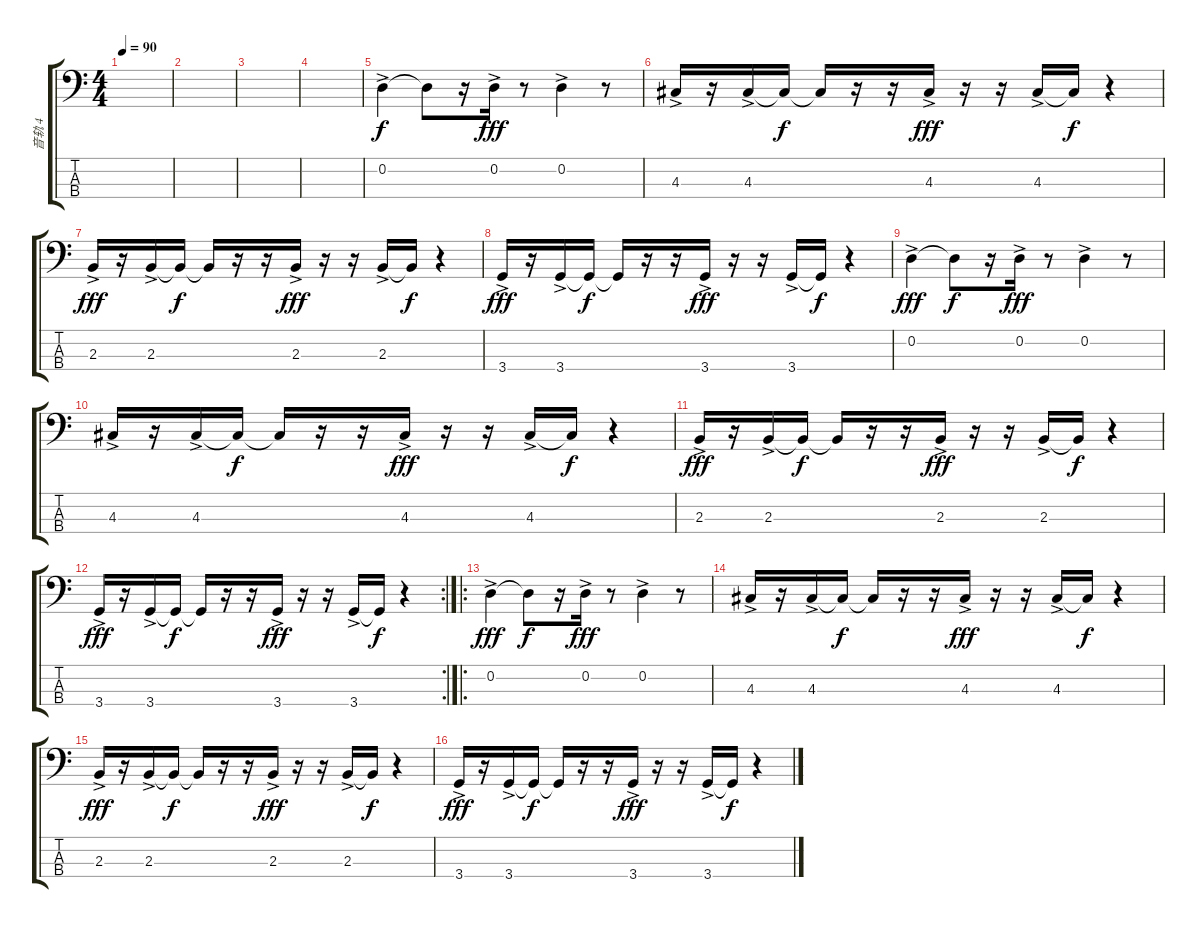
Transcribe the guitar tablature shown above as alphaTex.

\track ("音轨 4" "音轨 4") {instrument acousticguitarnylon}
\staff {score tabs}
\tuning (G2 D2 A1 E1) {hide}
\ts (4 4)
\tempo 90
\clef f4
\ks c
|
|
|
|
0.2{ac}.4 0.2{t}.8{dy f} r.16 0.2{ac}.16{dy fff} r.8 0.2{ac}.4 r.8 |
4.3{ac}.16 r.16 4.3{ac}.16 4.3{t}.16{dy f} 4.3{t}.16 r.16 r.16 4.3{ac}.16{dy fff} r.16 r.16 4.3{ac}.16 4.3{t}.16{dy f} r.4 |
2.3{ac}.16{dy fff} r.16 2.3{ac}.16 2.3{t}.16{dy f} 2.3{t}.16 r.16 r.16 2.3{ac}.16{dy fff} r.16 r.16 2.3{ac}.16 2.3{t}.16{dy f} r.4 |
3.4{ac}.16{dy fff} r.16 3.4{ac}.16 3.4{t}.16{dy f} 3.4{t}.16 r.16 r.16 3.4{ac}.16{dy fff} r.16 r.16 3.4{ac}.16 3.4{t}.16{dy f} r.4 |
0.2{ac}.4{dy fff} 0.2{t}.8{dy f} r.16 0.2{ac}.16{dy fff} r.8 0.2{ac}.4 r.8 |
4.3{ac}.16 r.16 4.3{ac}.16 4.3{t}.16{dy f} 4.3{t}.16 r.16 r.16 4.3{ac}.16{dy fff} r.16 r.16 4.3{ac}.16 4.3{t}.16{dy f} r.4 |
2.3{ac}.16{dy fff} r.16 2.3{ac}.16 2.3{t}.16{dy f} 2.3{t}.16 r.16 r.16 2.3{ac}.16{dy fff} r.16 r.16 2.3{ac}.16 2.3{t}.16{dy f} r.4 |
\rc 2
3.4{ac}.16{dy fff} r.16 3.4{ac}.16 3.4{t}.16{dy f} 3.4{t}.16 r.16 r.16 3.4{ac}.16{dy fff} r.16 r.16 3.4{ac}.16 3.4{t}.16{dy f} r.4 |
\ro
0.2{ac}.4{dy fff} 0.2{t}.8{dy f} r.16 0.2{ac}.16{dy fff} r.8 0.2{ac}.4 r.8 |
4.3{ac}.16 r.16 4.3{ac}.16 4.3{t}.16{dy f} 4.3{t}.16 r.16 r.16 4.3{ac}.16{dy fff} r.16 r.16 4.3{ac}.16 4.3{t}.16{dy f} r.4 |
2.3{ac}.16{dy fff} r.16 2.3{ac}.16 2.3{t}.16{dy f} 2.3{t}.16 r.16 r.16 2.3{ac}.16{dy fff} r.16 r.16 2.3{ac}.16 2.3{t}.16{dy f} r.4 |
3.4{ac}.16{dy fff} r.16 3.4{ac}.16 3.4{t}.16{dy f} 3.4{t}.16 r.16 r.16 3.4{ac}.16{dy fff} r.16 r.16 3.4{ac}.16 3.4{t}.16{dy f} r.4
